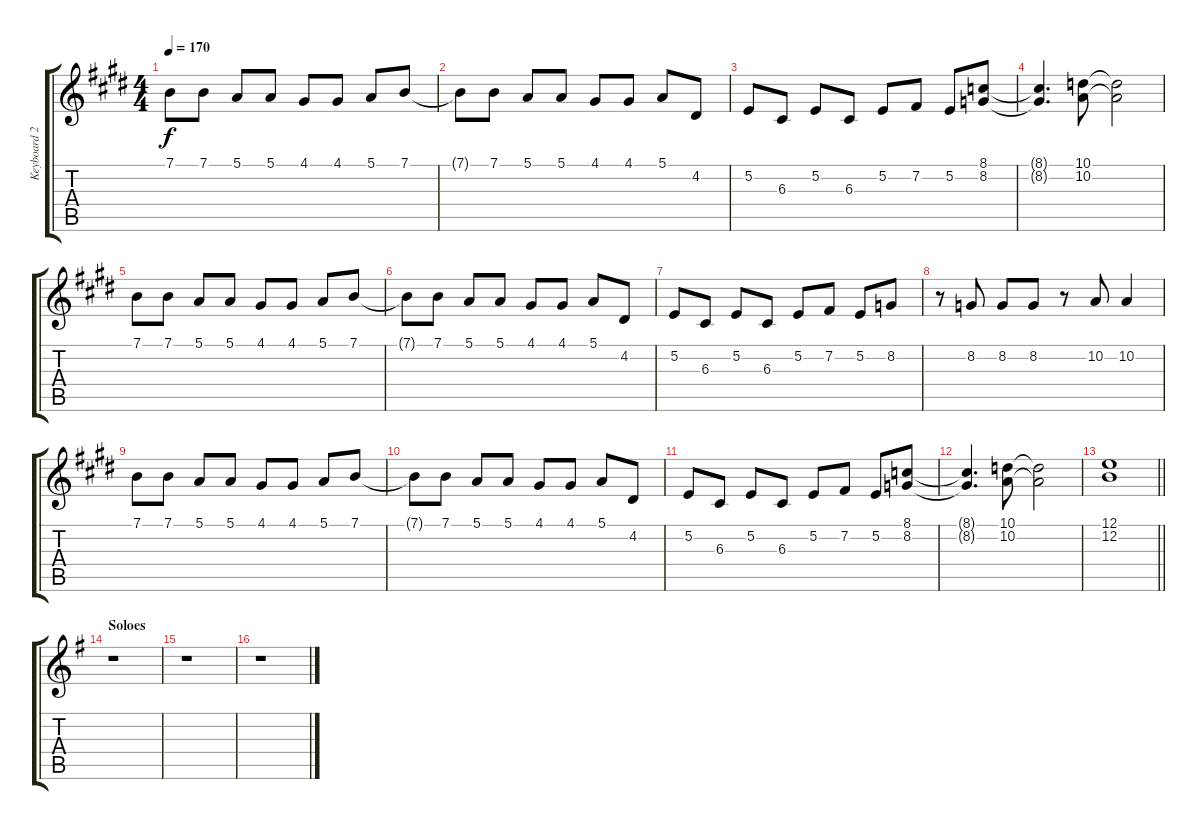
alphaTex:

\track ("Keyboard 2" "Keyboard 2") {instrument lead2sawtooth}
\staff {score tabs}
\tuning (E4 B3 G3 D3 A2 E2) {hide}
\ts (4 4)
\tempo 170
\clef g2
\ks e
7.1.8{dy f} 7.1.8 5.1.8 5.1.8 4.1.8 4.1.8 5.1.8 7.1.8 |
7.1{t}.8 7.1.8 5.1.8 5.1.8 4.1.8 4.1.8 5.1.8 4.2.8 |
5.2.8 6.3.8 5.2.8 6.3.8 5.2.8 7.2.8 5.2.8 (8.1 8.2).8 |
(8.1{t} 8.2{t}).4{d} (10.1 10.2).8 (10.1{t} 10.2{t}).2 |
7.1.8 7.1.8 5.1.8 5.1.8 4.1.8 4.1.8 5.1.8 7.1.8 |
7.1{t}.8 7.1.8 5.1.8 5.1.8 4.1.8 4.1.8 5.1.8 4.2.8 |
5.2.8 6.3.8 5.2.8 6.3.8 5.2.8 7.2.8 5.2.8 8.2.8 |
r.8 8.2.8 8.2.8 8.2.8 r.8 10.2.8 10.2.4 |
7.1.8 7.1.8 5.1.8 5.1.8 4.1.8 4.1.8 5.1.8 7.1.8 |
7.1{t}.8 7.1.8 5.1.8 5.1.8 4.1.8 4.1.8 5.1.8 4.2.8 |
5.2.8 6.3.8 5.2.8 6.3.8 5.2.8 7.2.8 5.2.8 (8.1 8.2).8 |
(8.1{t} 8.2{t}).4{d} (10.1 10.2).8 (10.1{t} 10.2{t}).2 |
\barLineRight lightlight
(12.1 12.2).1 |
\section ("" "Soloes")
\ks g
r.1 |
r.1 |
r.1
